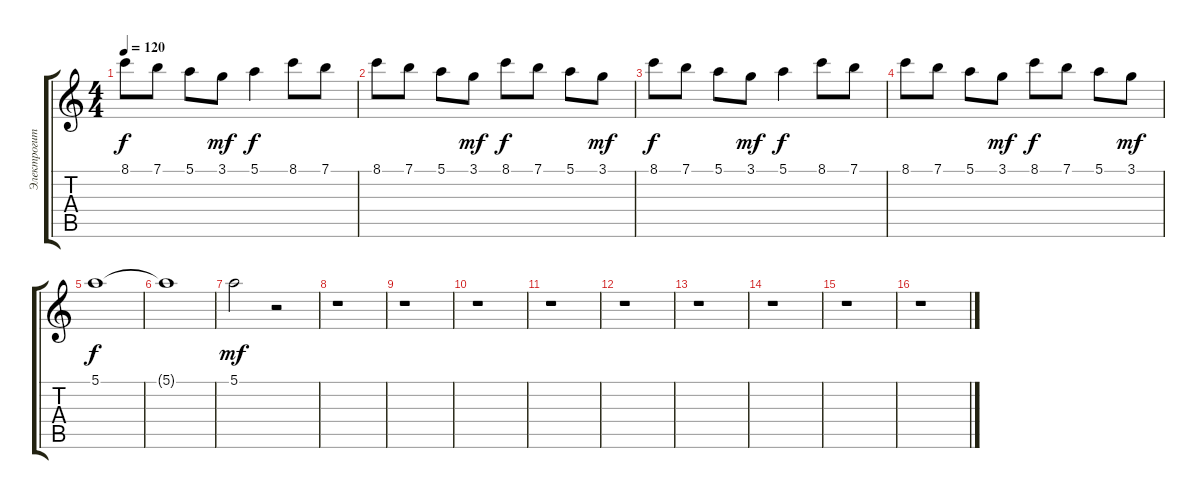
\track ("Электрогитара" "Электрогит") {instrument overdrivenguitar}
\staff {score tabs}
\tuning (E4 B3 G3 D3 A2 E2) {hide}
\ts (4 4)
\tempo 120
\clef g2
\ks c
8.1.8{dy f} 7.1.8 5.1.8 3.1.8{dy mf} 5.1.4{dy f} 8.1.8 7.1.8 |
8.1.8 7.1.8 5.1.8 3.1.8{dy mf} 8.1.8{dy f} 7.1.8 5.1.8 3.1.8{dy mf} |
8.1.8{dy f} 7.1.8 5.1.8 3.1.8{dy mf} 5.1.4{dy f} 8.1.8 7.1.8 |
8.1.8 7.1.8 5.1.8 3.1.8{dy mf} 8.1.8{dy f} 7.1.8 5.1.8 3.1.8{dy mf} |
5.1.1{dy f} |
5.1{t}.1 |
5.1.2{dy mf} r.2 |
r.1 |
r.1 |
r.1 |
r.1 |
r.1 |
r.1 |
r.1 |
r.1 |
r.1
